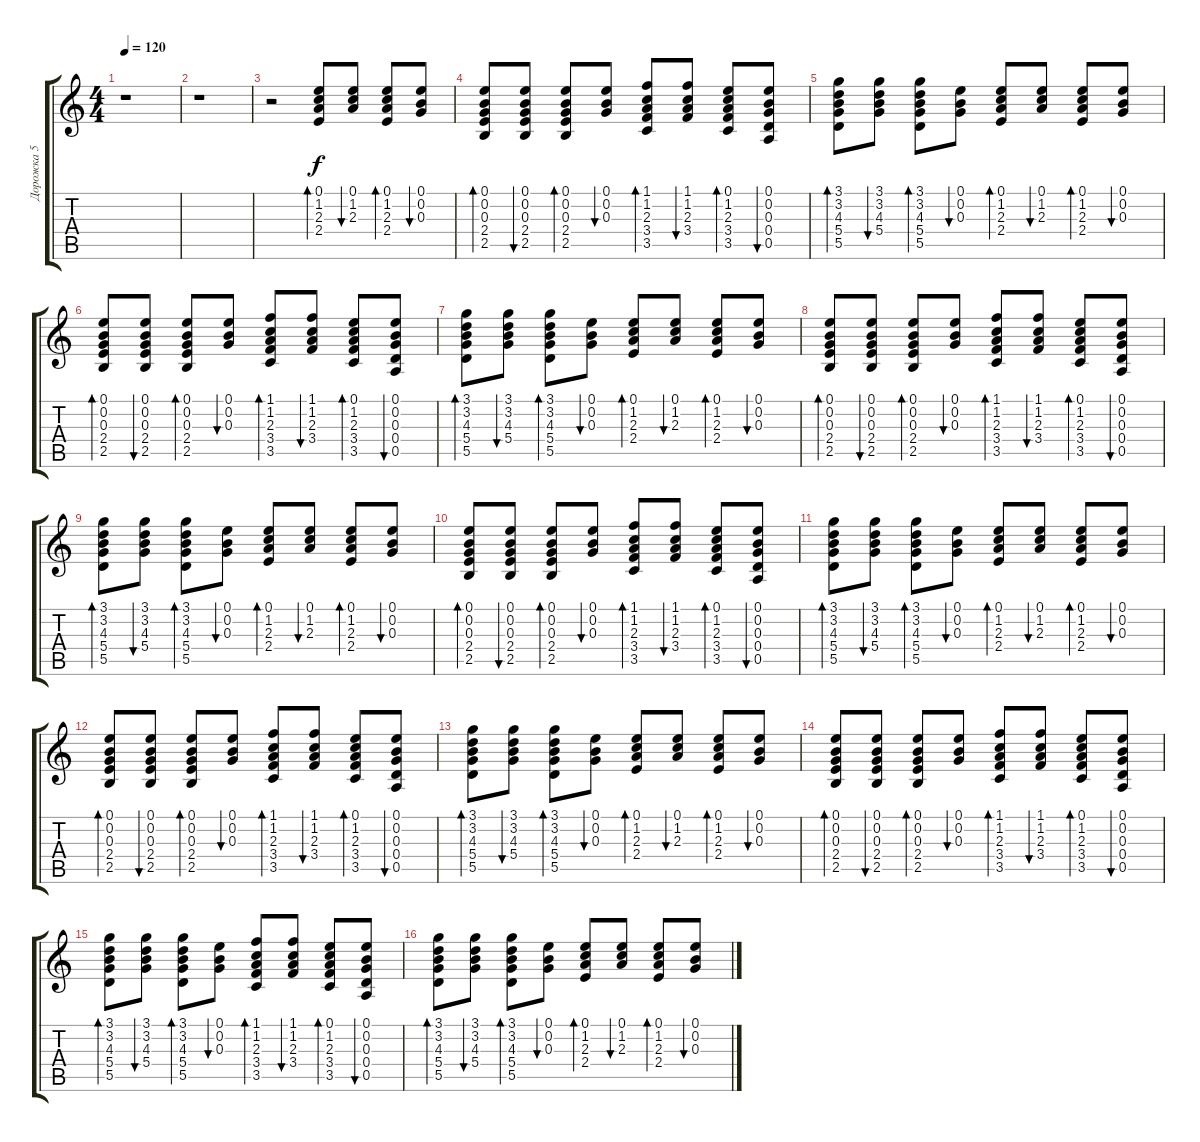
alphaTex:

\track ("Дорожка 5" "Дорожка 5") {instrument acousticguitarnylon}
\staff {score tabs}
\tuning (E4 B3 G3 D3 A2 E2) {hide}
\ts (4 4)
\tempo 120
\clef g2
\ks c
r.1{dy f} |
r.1 |
r.2 (0.1 1.2 2.3 2.4).8{bd 60} (0.1 1.2 2.3).8{bu 60} (0.1 1.2 2.3 2.4).8{bd 60} (0.1 0.2 0.3).8{bu 60} |
(0.1 0.2 0.3 2.4 2.5).8{bd 60} (0.1 0.2 0.3 2.4 2.5).8{bu 60} (0.1 0.2 0.3 2.4 2.5).8{bd 60} (0.1 0.2 0.3).8{bu 60} (1.1 1.2 2.3 3.4 3.5).8{bd 60} (1.1 1.2 2.3 3.4).8{bu 60} (0.1 1.2 2.3 3.4 3.5).8{bd 60} (0.1 0.2 0.3 0.4 0.5).8{bu 60} |
(3.1 3.2 4.3 5.4 5.5).8{bd 60} (3.1 3.2 4.3 5.4).8{bu 60} (3.1 3.2 4.3 5.4 5.5).8{bd 60} (0.1 0.2 0.3).8{bu 60} (0.1 1.2 2.3 2.4).8{bd 60} (0.1 1.2 2.3).8{bu 60} (0.1 1.2 2.3 2.4).8{bd 60} (0.1 0.2 0.3).8{bu 60} |
(0.1 0.2 0.3 2.4 2.5).8{bd 60} (0.1 0.2 0.3 2.4 2.5).8{bu 60} (0.1 0.2 0.3 2.4 2.5).8{bd 60} (0.1 0.2 0.3).8{bu 60} (1.1 1.2 2.3 3.4 3.5).8{bd 60} (1.1 1.2 2.3 3.4).8{bu 60} (0.1 1.2 2.3 3.4 3.5).8{bd 60} (0.1 0.2 0.3 0.4 0.5).8{bu 60} |
(3.1 3.2 4.3 5.4 5.5).8{bd 60} (3.1 3.2 4.3 5.4).8{bu 60} (3.1 3.2 4.3 5.4 5.5).8{bd 60} (0.1 0.2 0.3).8{bu 60} (0.1 1.2 2.3 2.4).8{bd 60} (0.1 1.2 2.3).8{bu 60} (0.1 1.2 2.3 2.4).8{bd 60} (0.1 0.2 0.3).8{bu 60} |
(0.1 0.2 0.3 2.4 2.5).8{bd 60} (0.1 0.2 0.3 2.4 2.5).8{bu 60} (0.1 0.2 0.3 2.4 2.5).8{bd 60} (0.1 0.2 0.3).8{bu 60} (1.1 1.2 2.3 3.4 3.5).8{bd 60} (1.1 1.2 2.3 3.4).8{bu 60} (0.1 1.2 2.3 3.4 3.5).8{bd 60} (0.1 0.2 0.3 0.4 0.5).8{bu 60} |
(3.1 3.2 4.3 5.4 5.5).8{bd 60} (3.1 3.2 4.3 5.4).8{bu 60} (3.1 3.2 4.3 5.4 5.5).8{bd 60} (0.1 0.2 0.3).8{bu 60} (0.1 1.2 2.3 2.4).8{bd 60} (0.1 1.2 2.3).8{bu 60} (0.1 1.2 2.3 2.4).8{bd 60} (0.1 0.2 0.3).8{bu 60} |
(0.1 0.2 0.3 2.4 2.5).8{bd 60} (0.1 0.2 0.3 2.4 2.5).8{bu 60} (0.1 0.2 0.3 2.4 2.5).8{bd 60} (0.1 0.2 0.3).8{bu 60} (1.1 1.2 2.3 3.4 3.5).8{bd 60} (1.1 1.2 2.3 3.4).8{bu 60} (0.1 1.2 2.3 3.4 3.5).8{bd 60} (0.1 0.2 0.3 0.4 0.5).8{bu 60} |
(3.1 3.2 4.3 5.4 5.5).8{bd 60} (3.1 3.2 4.3 5.4).8{bu 60} (3.1 3.2 4.3 5.4 5.5).8{bd 60} (0.1 0.2 0.3).8{bu 60} (0.1 1.2 2.3 2.4).8{bd 60} (0.1 1.2 2.3).8{bu 60} (0.1 1.2 2.3 2.4).8{bd 60} (0.1 0.2 0.3).8{bu 60} |
(0.1 0.2 0.3 2.4 2.5).8{bd 60} (0.1 0.2 0.3 2.4 2.5).8{bu 60} (0.1 0.2 0.3 2.4 2.5).8{bd 60} (0.1 0.2 0.3).8{bu 60} (1.1 1.2 2.3 3.4 3.5).8{bd 60} (1.1 1.2 2.3 3.4).8{bu 60} (0.1 1.2 2.3 3.4 3.5).8{bd 60} (0.1 0.2 0.3 0.4 0.5).8{bu 60} |
(3.1 3.2 4.3 5.4 5.5).8{bd 60} (3.1 3.2 4.3 5.4).8{bu 60} (3.1 3.2 4.3 5.4 5.5).8{bd 60} (0.1 0.2 0.3).8{bu 60} (0.1 1.2 2.3 2.4).8{bd 60} (0.1 1.2 2.3).8{bu 60} (0.1 1.2 2.3 2.4).8{bd 60} (0.1 0.2 0.3).8{bu 60} |
(0.1 0.2 0.3 2.4 2.5).8{bd 60} (0.1 0.2 0.3 2.4 2.5).8{bu 60} (0.1 0.2 0.3 2.4 2.5).8{bd 60} (0.1 0.2 0.3).8{bu 60} (1.1 1.2 2.3 3.4 3.5).8{bd 60} (1.1 1.2 2.3 3.4).8{bu 60} (0.1 1.2 2.3 3.4 3.5).8{bd 60} (0.1 0.2 0.3 0.4 0.5).8{bu 60} |
(3.1 3.2 4.3 5.4 5.5).8{bd 60} (3.1 3.2 4.3 5.4).8{bu 60} (3.1 3.2 4.3 5.4 5.5).8{bd 60} (0.1 0.2 0.3).8{bu 60} (1.1 1.2 2.3 3.4 3.5).8{bd 60} (1.1 1.2 2.3 3.4).8{bu 60} (0.1 1.2 2.3 3.4 3.5).8{bd 60} (0.1 0.2 0.3 0.4 0.5).8{bu 60} |
(3.1 3.2 4.3 5.4 5.5).8{bd 60} (3.1 3.2 4.3 5.4).8{bu 60} (3.1 3.2 4.3 5.4 5.5).8{bd 60} (0.1 0.2 0.3).8{bu 60} (0.1 1.2 2.3 2.4).8{bd 60} (0.1 1.2 2.3).8{bu 60} (0.1 1.2 2.3 2.4).8{bd 60} (0.1 0.2 0.3).8{bu 60}
